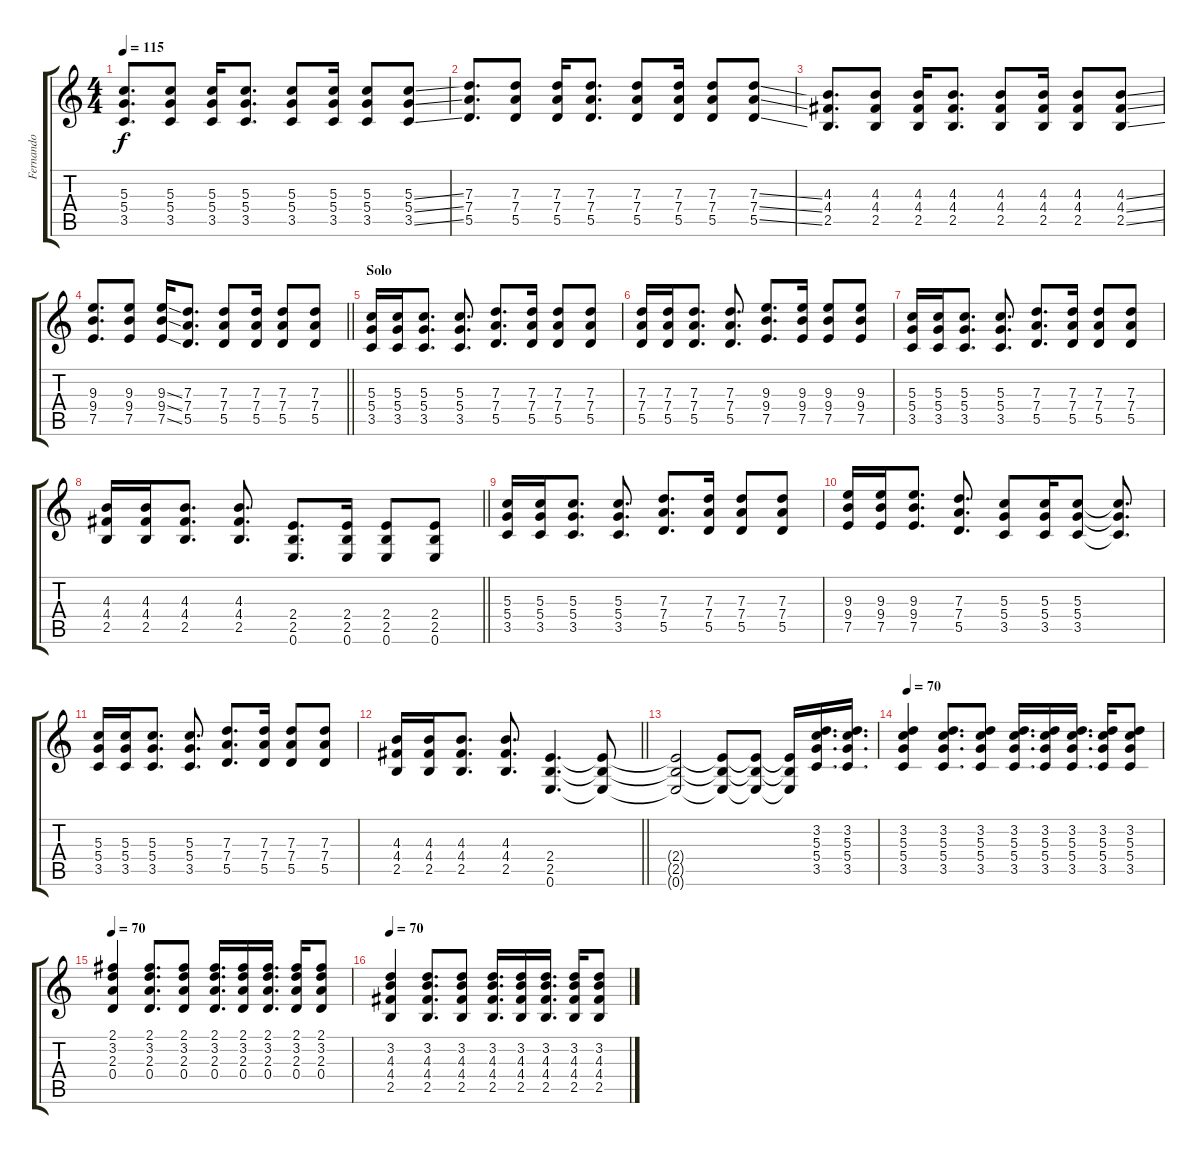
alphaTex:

\track ("Fernando" "Fernando") {instrument overdrivenguitar}
\staff {score tabs}
\tuning (E4 B3 G3 D3 A2 E2) {hide}
\ts (4 4)
\tempo 115
\clef g2
\ks c
(5.3 5.4 3.5).8{d dy f} (5.3 5.4 3.5).8 (5.3 5.4 3.5).16 (5.3 5.4 3.5).8{d} (5.3 5.4 3.5).8 (5.3 5.4 3.5).16 (5.3 5.4 3.5).8 (5.3{ss} 5.4{ss} 3.5{ss}).8 |
(7.3 7.4 5.5).8{d} (7.3 7.4 5.5).8 (7.3 7.4 5.5).16 (7.3 7.4 5.5).8{d} (7.3 7.4 5.5).8 (7.3 7.4 5.5).16 (7.3 7.4 5.5).8 (7.3{ss} 7.4{ss} 5.5{ss}).8 |
(4.3 4.4 2.5).8{d} (4.3 4.4 2.5).8 (4.3 4.4 2.5).16 (4.3 4.4 2.5).8{d} (4.3 4.4 2.5).8 (4.3 4.4 2.5).16 (4.3 4.4 2.5).8 (4.3{ss} 4.4{ss} 2.5{ss}).8 |
\barLineRight lightlight
(9.3 9.4 7.5).8{d} (9.3 9.4 7.5).8 (9.3{ss} 9.4{ss} 7.5{ss}).16 (7.3 7.4 5.5).8{d} (7.3 7.4 5.5).8 (7.3 7.4 5.5).16 (7.3 7.4 5.5).8 (7.3 7.4 5.5).8 |
\section ("" "Solo")
(5.3 5.4 3.5).16{volume 10 instrument distortionguitar} (5.3 5.4 3.5).16 (5.3 5.4 3.5).8{d} (5.3 5.4 3.5).8{d} (7.3 7.4 5.5).8{d} (7.3 7.4 5.5).16 (7.3 7.4 5.5).8 (7.3 7.4 5.5).8 |
(7.3 7.4 5.5).16 (7.3 7.4 5.5).16 (7.3 7.4 5.5).8{d} (7.3 7.4 5.5).8{d} (9.3 9.4 7.5).8{d} (9.3 9.4 7.5).16 (9.3 9.4 7.5).8 (9.3 9.4 7.5).8 |
(5.3 5.4 3.5).16 (5.3 5.4 3.5).16 (5.3 5.4 3.5).8{d} (5.3 5.4 3.5).8{d} (7.3 7.4 5.5).8{d} (7.3 7.4 5.5).16 (7.3 7.4 5.5).8 (7.3 7.4 5.5).8 |
\barLineRight lightlight
(4.3 4.4 2.5).16 (4.3 4.4 2.5).16 (4.3 4.4 2.5).8{d} (4.3 4.4 2.5).8{d} (2.4 2.5 0.6).8{d} (2.4 2.5 0.6).16 (2.4 2.5 0.6).8 (2.4 2.5 0.6).8 |
(5.3 5.4 3.5).16 (5.3 5.4 3.5).16 (5.3 5.4 3.5).8{d} (5.3 5.4 3.5).8{d} (7.3 7.4 5.5).8{d} (7.3 7.4 5.5).16 (7.3 7.4 5.5).8 (7.3 7.4 5.5).8 |
(9.3 9.4 7.5).16 (9.3 9.4 7.5).16 (9.3 9.4 7.5).8{d} (7.3 7.4 5.5).8{d} (5.3 5.4 3.5).8 (5.3 5.4 3.5).16 (5.3 5.4 3.5).8 (5.3{t} 5.4{t} 3.5{t}).8{d} |
(5.3 5.4 3.5).16 (5.3 5.4 3.5).16 (5.3 5.4 3.5).8{d} (5.3 5.4 3.5).8{d} (7.3 7.4 5.5).8{d} (7.3 7.4 5.5).16 (7.3 7.4 5.5).8 (7.3 7.4 5.5).8 |
\barLineRight lightlight
(4.3 4.4 2.5).16 (4.3 4.4 2.5).16 (4.3 4.4 2.5).8{d} (4.3 4.4 2.5).8{d} (2.4 2.5 0.6).4{d} (2.4{t} 2.5{t} 0.6{t}).8 |
(2.4{t} 2.5{t} 0.6{t}).2{volume 6} (2.4{t} 2.5{t} 0.6{t}).8 (2.4{t} 2.5{t} 0.6{t}).8 (2.4{t} 2.5{t} 0.6{t}).16 (3.2 5.3 5.4 3.5).16{d volume 12 instrument acousticguitarsteel} (3.2 5.3 5.4 3.5).16{d} |
\tempo 70
(3.2 5.3 5.4 3.5).4 (3.2 5.3 5.4 3.5).8{d} (3.2 5.3 5.4 3.5).8 (3.2 5.3 5.4 3.5).16{d} (3.2 5.3 5.4 3.5).16 (3.2 5.3 5.4 3.5).16{d} (3.2 5.3 5.4 3.5).16 (3.2 5.3 5.4 3.5).8 |
\tempo 70
(2.1 3.2 2.3 0.4).4 (2.1 3.2 2.3 0.4).8{d} (2.1 3.2 2.3 0.4).8 (2.1 3.2 2.3 0.4).16{d} (2.1 3.2 2.3 0.4).16 (2.1 3.2 2.3 0.4).16{d} (2.1 3.2 2.3 0.4).16 (2.1 3.2 2.3 0.4).8 |
\tempo 70
(3.2 4.3 4.4 2.5).4 (3.2 4.3 4.4 2.5).8{d} (3.2 4.3 4.4 2.5).8 (3.2 4.3 4.4 2.5).16{d} (3.2 4.3 4.4 2.5).16 (3.2 4.3 4.4 2.5).16{d} (3.2 4.3 4.4 2.5).16 (3.2 4.3 4.4 2.5).8
